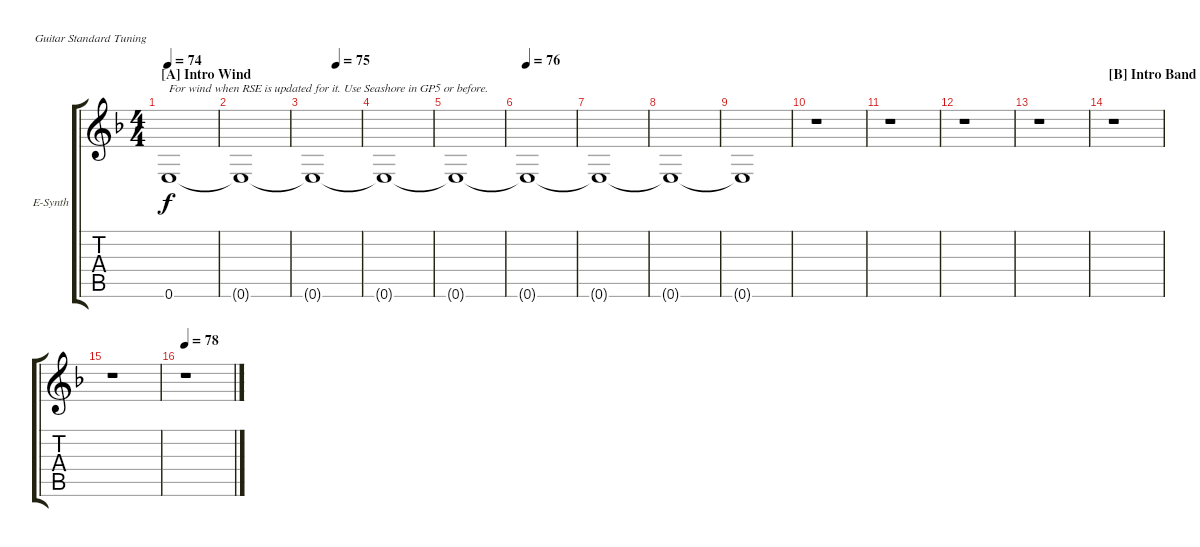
\bracketExtendMode groupsimilarinstruments
\firstSystemTrackNameOrientation horizontal
\otherSystemsTrackNameOrientation horizontal
\track ("Claude Schnell 1" "E-Synth") {instrument stringensemble1}
\staff {score tabs}
\tuning (E4 B3 G3 D3 A2 E2)
\displaytranspose 12
\ts (4 4)
\section ("A" "Intro Wind")
\tempo 74
\clef g2
\ks dminor
0.6.1{txt "For wind when RSE is updated for it. Use Seashore in GP5 or before." dy f instrument stringensemble1} |
0.6{t}.1 |
\tempo (75 0.5)
0.6{t}.1 |
\beaming (8 2 2 2 2)
0.6{t}.1 |
0.6{t}.1 |
\tempo 76
0.6{t}.1 |
0.6{t}.1 |
0.6{t}.1 |
0.6{t}.1 |
r.1 |
r.1 |
r.1 |
r.1 |
\section ("B" "Intro Band")
r.1 |
r.1 |
\tempo 78
r.1
